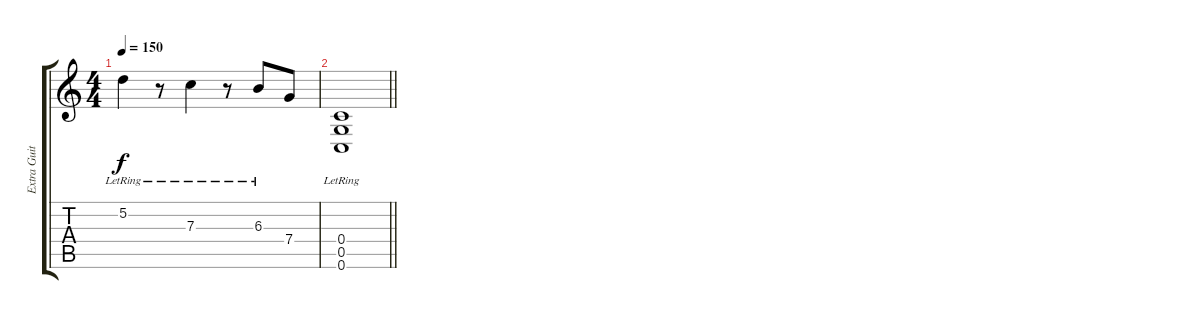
\track ("Extra Guitar 2" "Extra Guit") {instrument acousticguitarsteel}
\staff {score tabs}
\tuning (D4 A3 F3 C3 G2 C2) {hide}
\ts (4 4)
\tempo 150
\clef g2
\ks c
5.2{lr}.4{dy f} r.8 7.3{lr}.4 r.8 6.3{lr}.8 7.4.8 |
\barLineRight lightlight
(0.4{lr} 0.5{lr} 0.6{lr}).1
